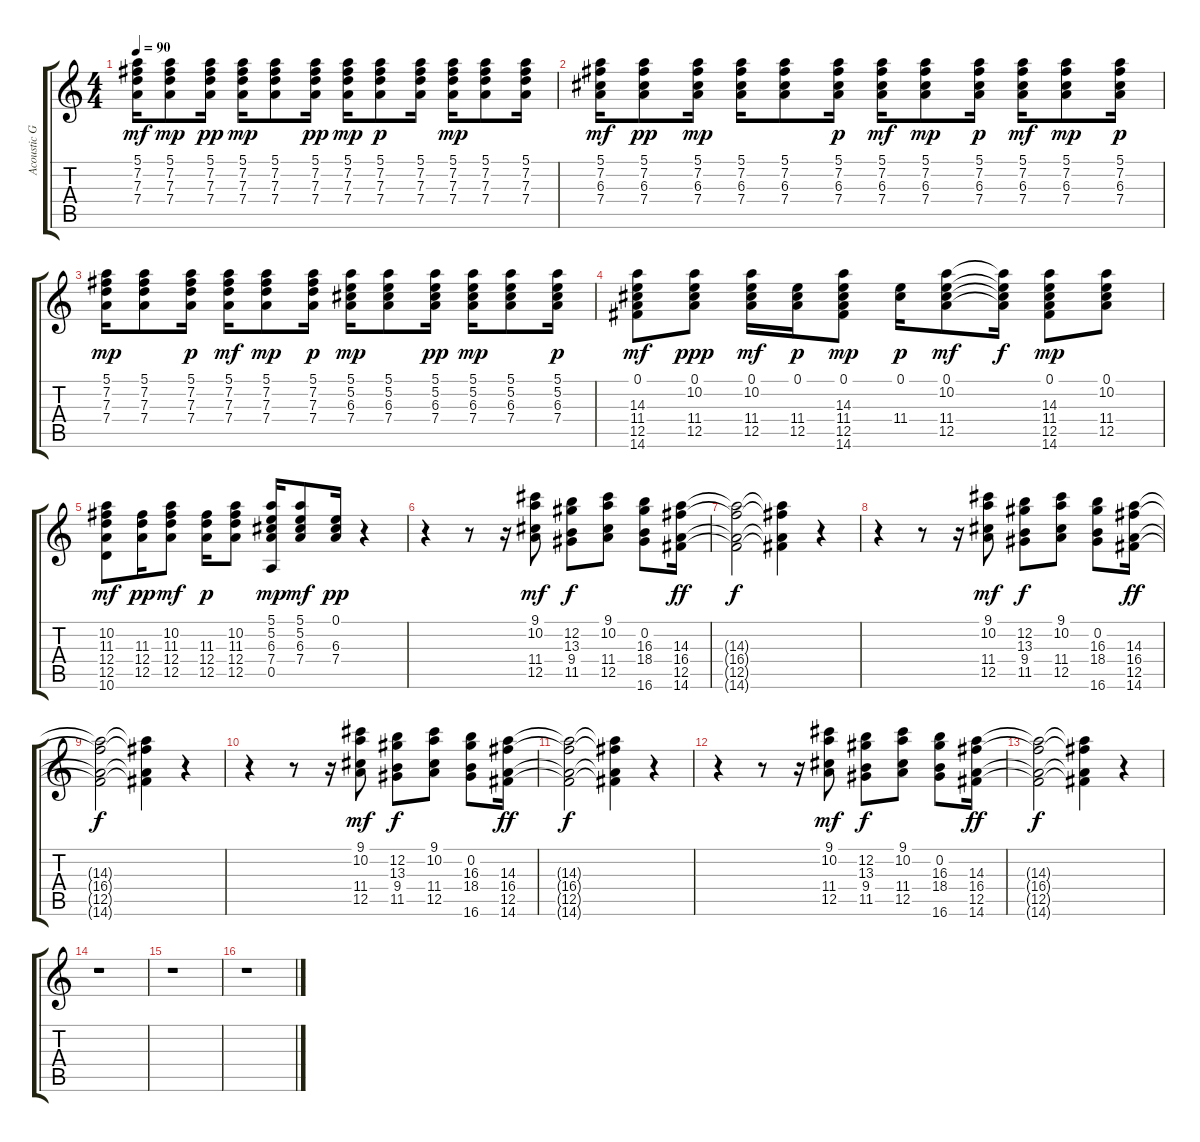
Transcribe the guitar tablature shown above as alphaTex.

\track ("Acoustic Guitar 2" "Acoustic G") {instrument acousticguitarsteel}
\staff {score tabs}
\tuning (E4 B3 G3 D3 A2 E2) {hide}
\ts (4 4)
\tempo 90
\clef g2
\ks c
(5.1 7.2 7.3 7.4).16{dy mf} (5.1 7.2 7.3 7.4).8{dy mp} (5.1 7.2 7.3 7.4).16{dy pp} (5.1 7.2 7.3 7.4).16{dy mp} (5.1 7.2 7.3 7.4).8 (5.1 7.2 7.3 7.4).16{dy pp} (5.1 7.2 7.3 7.4).16{dy mp} (5.1 7.2 7.3 7.4).8{dy p} (5.1 7.2 7.3 7.4).16 (5.1 7.2 7.3 7.4).16{dy mp} (5.1 7.2 7.3 7.4).8 (5.1 7.2 7.3 7.4).16 |
(5.1 7.2 6.3 7.4).16{dy mf} (5.1 7.2 6.3 7.4).8{dy pp} (5.1 7.2 6.3 7.4).16{dy mp} (5.1 7.2 6.3 7.4).16 (5.1 7.2 6.3 7.4).8 (5.1 7.2 6.3 7.4).16{dy p} (5.1 7.2 6.3 7.4).16{dy mf} (5.1 7.2 6.3 7.4).8{dy mp} (5.1 7.2 6.3 7.4).16{dy p} (5.1 7.2 6.3 7.4).16{dy mf} (5.1 7.2 6.3 7.4).8{dy mp} (5.1 7.2 6.3 7.4).16{dy p} |
(5.1 7.2 7.3 7.4).16{dy mp} (5.1 7.2 7.3 7.4).8 (5.1 7.2 7.3 7.4).16{dy p} (5.1 7.2 7.3 7.4).16{dy mf} (5.1 7.2 7.3 7.4).8{dy mp} (5.1 7.2 7.3 7.4).16{dy p} (5.1 5.2 6.3 7.4).16{dy mp} (5.1 5.2 6.3 7.4).8 (5.1 5.2 6.3 7.4).16{dy pp} (5.1 5.2 6.3 7.4).16{dy mp} (5.1 5.2 6.3 7.4).8 (5.1 5.2 6.3 7.4).16{dy p} |
(0.1 14.3 11.4 12.5 14.6).8{dy mf} (0.1 10.2 11.4 12.5).8{dy ppp} (0.1 10.2 11.4 12.5).16{dy mf} (0.1 11.4 12.5).16{dy p} (0.1 14.3 11.4 12.5 14.6).8{dy mp} (0.1 11.4).16{dy p} (0.1 10.2 11.4 12.5).8{dy mf} (0.1{t} 10.2{t} 11.4{t} 12.5{t}).16{dy f} (0.1 14.3 11.4 12.5 14.6).8{dy mp} (0.1 10.2 11.4 12.5).8 |
(10.2 11.3 12.4 12.5 10.6).8{dy mf} (11.3 12.4 12.5).16{dy pp} (10.2 11.3 12.4 12.5).8{dy mf} (11.3 12.4 12.5).16{dy p} (10.2 11.3 12.4 12.5).8 (5.1 5.2 6.3 7.4 0.5).16{dy mp} (5.1 5.2 6.3 7.4).8{dy mf} (0.1 6.3 7.4).16{dy pp} r.4 |
r.4 r.8 r.16 (9.1 10.2 11.4 12.5).8{dy mf} (12.2 13.3 9.4 11.5).8{dy f} (9.1 10.2 11.4 12.5).8 (0.2 16.3 18.4 16.6).8 (14.3 16.4 12.5 14.6).16{dy ff} |
(14.3{t} 16.4{t} 12.5{t} 14.6{t}).2{dy f} (14.3{t} 16.4{t} 12.5{t} 14.6{t}).4 r.4 |
r.4 r.8 r.16 (9.1 10.2 11.4 12.5).8{dy mf} (12.2 13.3 9.4 11.5).8{dy f} (9.1 10.2 11.4 12.5).8 (0.2 16.3 18.4 16.6).8 (14.3 16.4 12.5 14.6).16{dy ff} |
(14.3{t} 16.4{t} 12.5{t} 14.6{t}).2{dy f} (14.3{t} 16.4{t} 12.5{t} 14.6{t}).4 r.4 |
r.4 r.8 r.16 (9.1 10.2 11.4 12.5).8{dy mf} (12.2 13.3 9.4 11.5).8{dy f} (9.1 10.2 11.4 12.5).8 (0.2 16.3 18.4 16.6).8 (14.3 16.4 12.5 14.6).16{dy ff} |
(14.3{t} 16.4{t} 12.5{t} 14.6{t}).2{dy f} (14.3{t} 16.4{t} 12.5{t} 14.6{t}).4 r.4 |
r.4 r.8 r.16 (9.1 10.2 11.4 12.5).8{dy mf} (12.2 13.3 9.4 11.5).8{dy f} (9.1 10.2 11.4 12.5).8 (0.2 16.3 18.4 16.6).8 (14.3 16.4 12.5 14.6).16{dy ff} |
(14.3{t} 16.4{t} 12.5{t} 14.6{t}).2{dy f} (14.3{t} 16.4{t} 12.5{t} 14.6{t}).4 r.4 |
r.1 |
r.1 |
r.1
